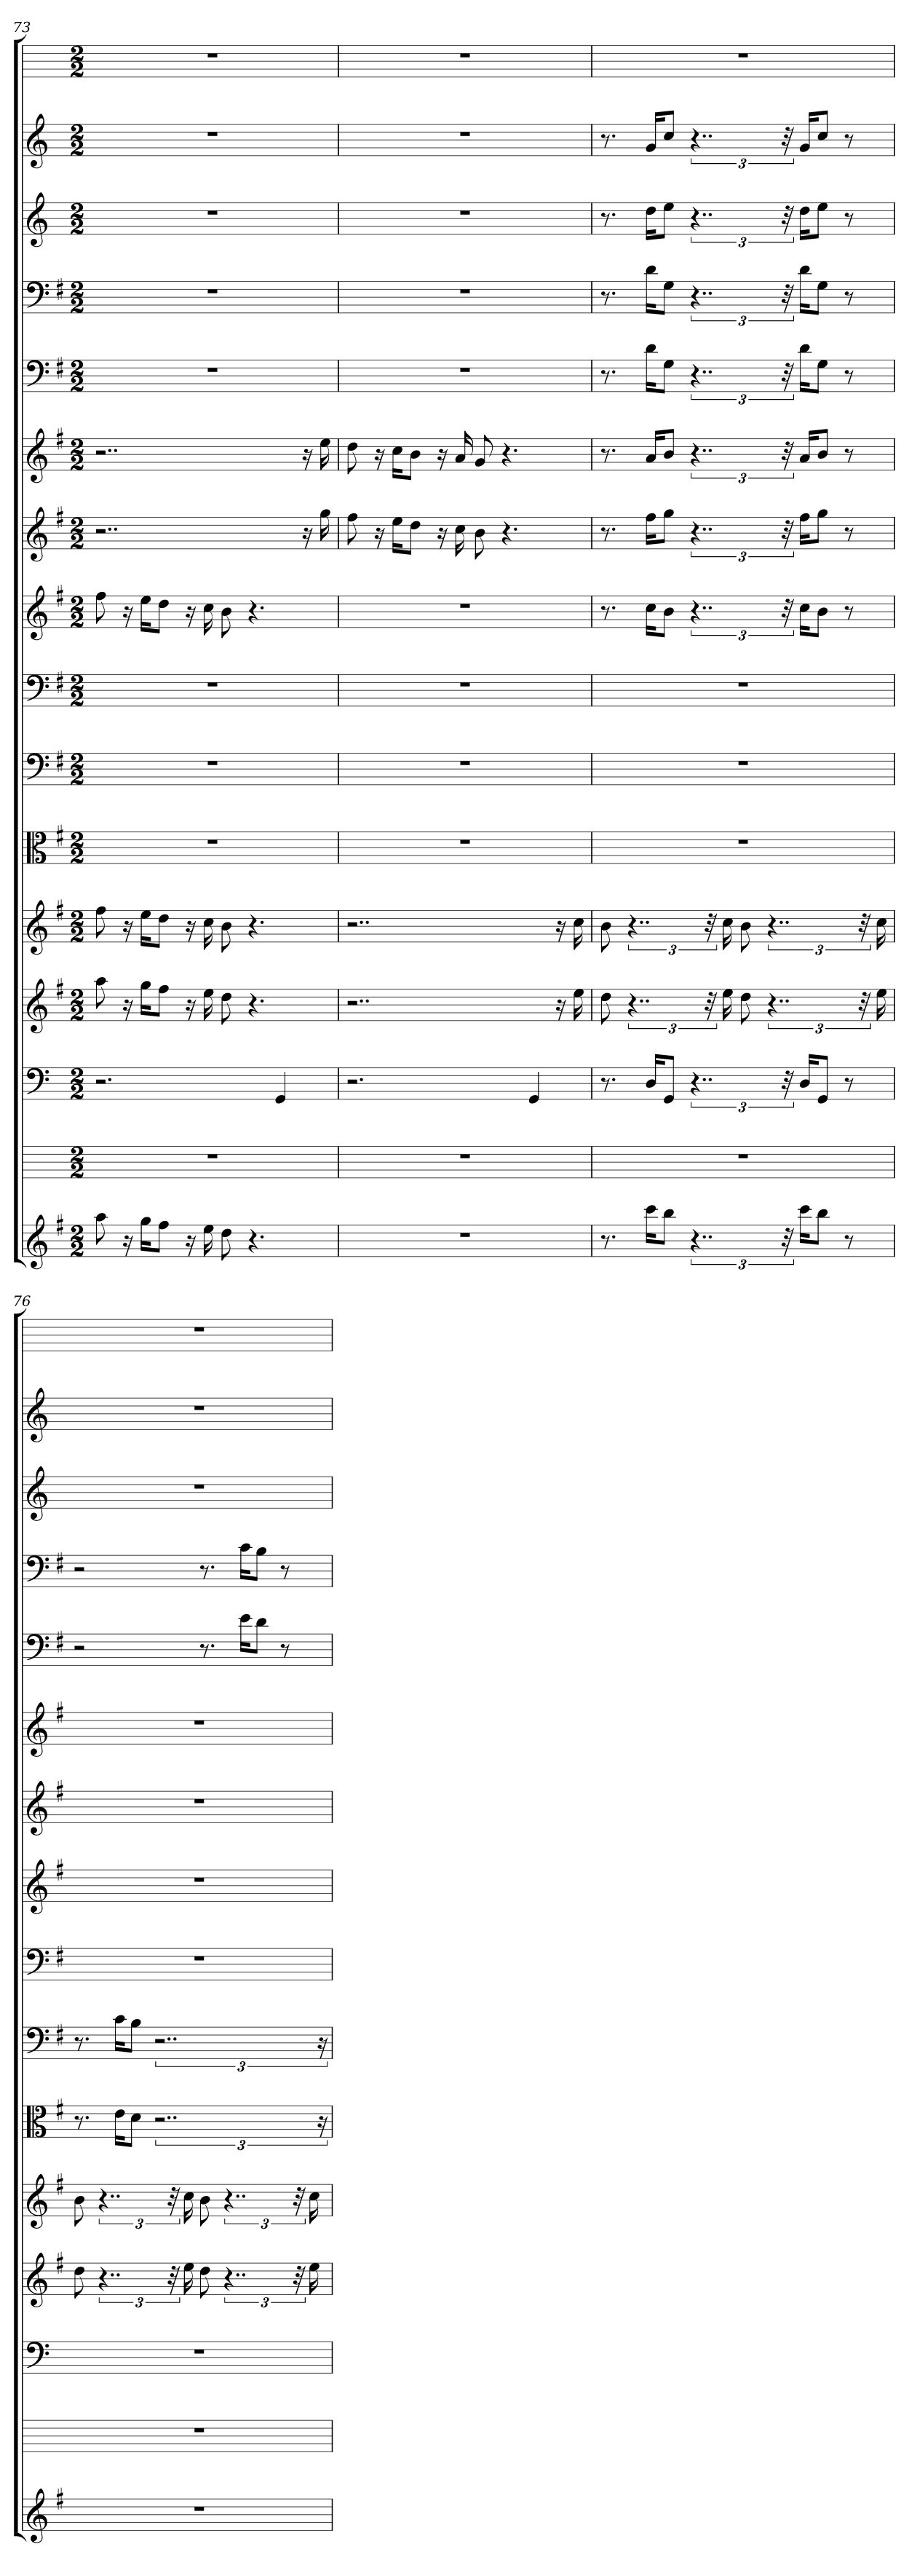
**kern	**kern	**kern	**kern	**kern	**kern	**kern	**kern	**kern	**kern	**kern	**kern	**kern	**kern	**kern	**kern
*part16	*part15	*part14	*part13	*part12	*part11	*part10	*part9	*part8	*part7	*part6	*part5	*part4	*part3	*part2	*part1
*staff16	*staff15	*staff14	*staff13	*staff12	*staff11	*staff10	*staff9	*staff8	*staff7	*staff6	*staff5	*staff4	*staff3	*staff2	*staff1
*	*	*clefF4	*	*	*clefC3	*clefF4	*clefF4	*	*	*	*clefF4	*clefF4	*	*	*
*k[f#]	*k[]	*k[]	*k[f#]	*k[f#]	*k[f#]	*k[f#]	*k[f#]	*k[f#]	*k[f#]	*k[f#]	*k[f#]	*k[f#]	*k[]	*k[]	*k[]
*M2/2	*M2/2	*M2/2	*M2/2	*M2/2	*M2/2	*M2/2	*M2/2	*M2/2	*M2/2	*M2/2	*M2/2	*M2/2	*M2/2	*M2/2	*M2/2
=73	=73	=73	=73	=73	=73	=73	=73	=73	=73	=73	=73	=73	=73	=73	=73
8aa	1r	2.r	8aa	8ff#	1r	1r	1r	8ff#	2..r	2..r	1r	1r	1r	1r	1r
16r	.	.	16r	16r	.	.	.	16r	.	.	.	.	.	.	.
16ggKL	.	.	16ggKL	16eeKL	.	.	.	16eeKL	.	.	.	.	.	.	.
8ff#J	.	.	8ff#J	8ddJ	.	.	.	8ddJ	.	.	.	.	.	.	.
16r	.	.	16r	16r	.	.	.	16r	.	.	.	.	.	.	.
16ee	.	.	16ee	16cc	.	.	.	16cc	.	.	.	.	.	.	.
8dd	.	.	8dd	8b	.	.	.	8b	.	.	.	.	.	.	.
4.r	.	.	4.r	4.r	.	.	.	4.r	.	.	.	.	.	.	.
.	.	4GG	.	.	.	.	.	.	.	.	.	.	.	.	.
.	.	.	.	.	.	.	.	.	16r	16r	.	.	.	.	.
.	.	.	.	.	.	.	.	.	16gg	16ee	.	.	.	.	.
=74	=74	=74	=74	=74	=74	=74	=74	=74	=74	=74	=74	=74	=74	=74	=74
1r	1r	2.r	2..r	2..r	1r	1r	1r	1r	8ff#	8dd	1r	1r	1r	1r	1r
.	.	.	.	.	.	.	.	.	16r	16r	.	.	.	.	.
.	.	.	.	.	.	.	.	.	16eeKL	16ccKL	.	.	.	.	.
.	.	.	.	.	.	.	.	.	8ddJ	8bJ	.	.	.	.	.
.	.	.	.	.	.	.	.	.	16r	16r	.	.	.	.	.
.	.	.	.	.	.	.	.	.	16cc	16a	.	.	.	.	.
.	.	.	.	.	.	.	.	.	8b	8g	.	.	.	.	.
.	.	.	.	.	.	.	.	.	4.r	4.r	.	.	.	.	.
.	.	4GG	.	.	.	.	.	.	.	.	.	.	.	.	.
.	.	.	16r	16r	.	.	.	.	.	.	.	.	.	.	.
.	.	.	16ee	16cc	.	.	.	.	.	.	.	.	.	.	.
=75	=75	=75	=75	=75	=75	=75	=75	=75	=75	=75	=75	=75	=75	=75	=75
8.r	1r	8.r	8dd	8b	1r	1r	1r	8.r	8.r	8.r	8.r	8.r	8.r	8.r	1r
.	.	.	6..r	6..r	.	.	.	.	.	.	.	.	.	.	.
16cccKL	.	16D/KL	.	.	.	.	.	16ccKL	16ff#KL	16aKL	16d\KL	16d\KL	16ddKL	16gKL	.
8bbJ	.	8GG/J	.	.	.	.	.	8bJ	8ggJ	8bJ	8G\J	8G\J	8eeJ	8ccJ	.
6..r	.	6..r	.	.	.	.	.	6..r	6..r	6..r	6..r	6..r	6..r	6..r	.
.	.	.	48r	48r	.	.	.	.	.	.	.	.	.	.	.
.	.	.	16ee	16cc	.	.	.	.	.	.	.	.	.	.	.
.	.	.	8dd	8b	.	.	.	.	.	.	.	.	.	.	.
.	.	.	6..r	6..r	.	.	.	.	.	.	.	.	.	.	.
48r	.	48r	.	.	.	.	.	48r	48r	48r	48r	48r	48r	48r	.
16cccKL	.	16D/KL	.	.	.	.	.	16ccKL	16ff#KL	16aKL	16d\KL	16d\KL	16ddKL	16gKL	.
8bbJ	.	8GG/J	.	.	.	.	.	8bJ	8ggJ	8bJ	8G\J	8G\J	8eeJ	8ccJ	.
8r	.	8r	.	.	.	.	.	8r	8r	8r	8r	8r	8r	8r	.
.	.	.	48r	48r	.	.	.	.	.	.	.	.	.	.	.
.	.	.	16ee	16cc	.	.	.	.	.	.	.	.	.	.	.
=76	=76	=76	=76	=76	=76	=76	=76	=76	=76	=76	=76	=76	=76	=76	=76
1r	1r	1r	8dd	8b	8.r	8.r	1r	1r	1r	1r	2r	2r	1r	1r	1r
.	.	.	6..r	6..r	.	.	.	.	.	.	.	.	.	.	.
.	.	.	.	.	16e\KL	16c\KL	.	.	.	.	.	.	.	.	.
.	.	.	.	.	8d\J	8B\J	.	.	.	.	.	.	.	.	.
.	.	.	.	.	3..r	3..r	.	.	.	.	.	.	.	.	.
.	.	.	48r	48r	.	.	.	.	.	.	.	.	.	.	.
.	.	.	16ee	16cc	.	.	.	.	.	.	.	.	.	.	.
.	.	.	8dd	8b	.	.	.	.	.	.	8.r	8.r	.	.	.
.	.	.	6..r	6..r	.	.	.	.	.	.	.	.	.	.	.
.	.	.	.	.	.	.	.	.	.	.	16e\KL	16c\KL	.	.	.
.	.	.	.	.	.	.	.	.	.	.	8d\J	8B\J	.	.	.
.	.	.	.	.	.	.	.	.	.	.	8r	8r	.	.	.
.	.	.	48r	48r	.	.	.	.	.	.	.	.	.	.	.
.	.	.	16ee	16cc	.	.	.	.	.	.	.	.	.	.	.
.	.	.	.	.	24r	24r	.	.	.	.	.	.	.	.	.
=	=	=	=	=	=	=	=	=	=	=	=	=	=	=	=
*-	*-	*-	*-	*-	*-	*-	*-	*-	*-	*-	*-	*-	*-	*-	*-
